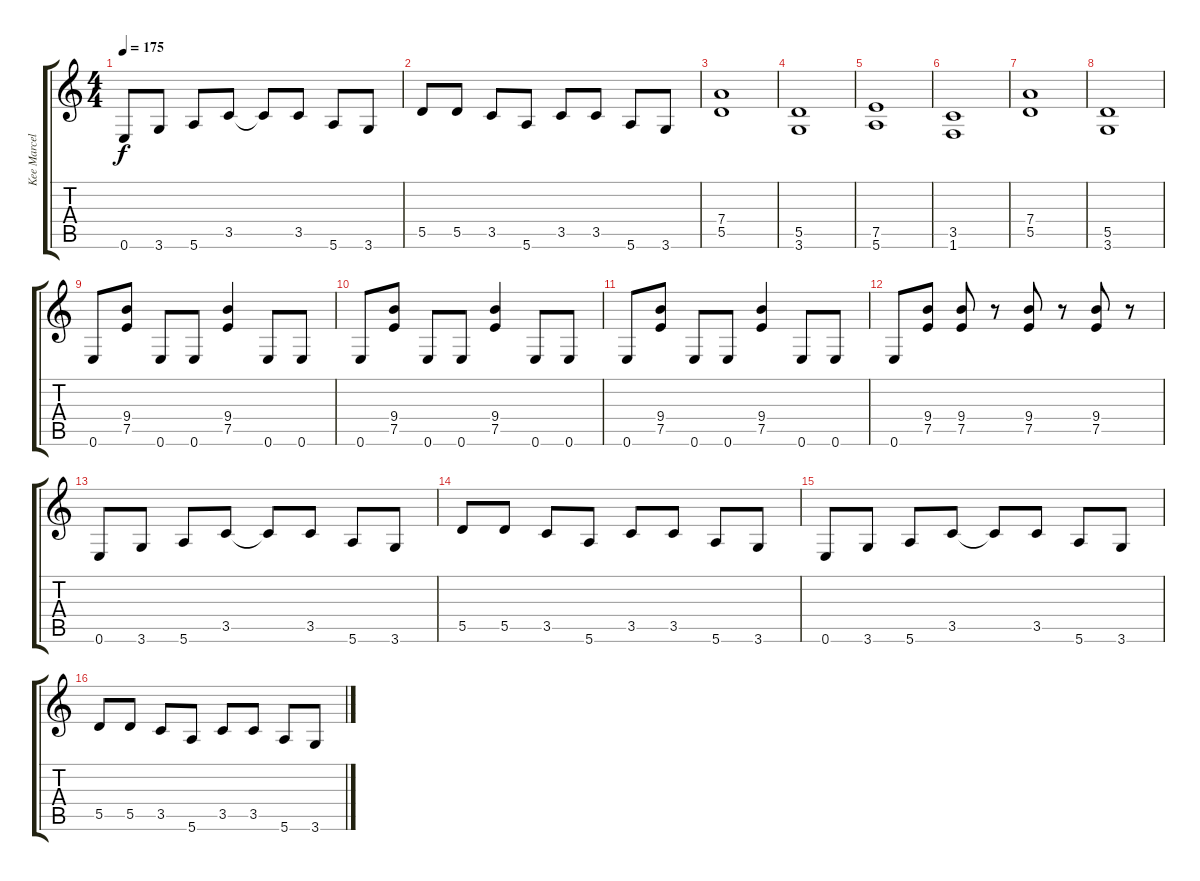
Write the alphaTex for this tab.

\track ("Kee Marcello" "Kee Marcel") {instrument overdrivenguitar}
\staff {score tabs}
\tuning (E4 B3 G3 D3 A2 E2) {hide}
\ts (4 4)
\tempo 175
\clef g2
\ks c
0.6.8{dy f} 3.6.8 5.6.8 3.5.8 3.5{t}.8 3.5.8 5.6.8 3.6.8 |
5.5.8 5.5.8 3.5.8 5.6.8 3.5.8 3.5.8 5.6.8 3.6.8 |
(7.4 5.5).1 |
(5.5 3.6).1 |
(7.5 5.6).1 |
(3.5 1.6).1 |
(7.4 5.5).1 |
(5.5 3.6).1 |
0.6.8 (9.4 7.5).8 0.6.8 0.6.8 (9.4 7.5).4 0.6.8 0.6.8 |
0.6.8 (9.4 7.5).8 0.6.8 0.6.8 (9.4 7.5).4 0.6.8 0.6.8 |
0.6.8 (9.4 7.5).8 0.6.8 0.6.8 (9.4 7.5).4 0.6.8 0.6.8 |
0.6.8 (9.4 7.5).8 (9.4 7.5).8 r.8 (9.4 7.5).8 r.8 (9.4 7.5).8 r.8 |
0.6.8 3.6.8 5.6.8 3.5.8 3.5{t}.8 3.5.8 5.6.8 3.6.8 |
5.5.8 5.5.8 3.5.8 5.6.8 3.5.8 3.5.8 5.6.8 3.6.8 |
0.6.8 3.6.8 5.6.8 3.5.8 3.5{t}.8 3.5.8 5.6.8 3.6.8 |
5.5.8 5.5.8 3.5.8 5.6.8 3.5.8 3.5.8 5.6.8 3.6.8
